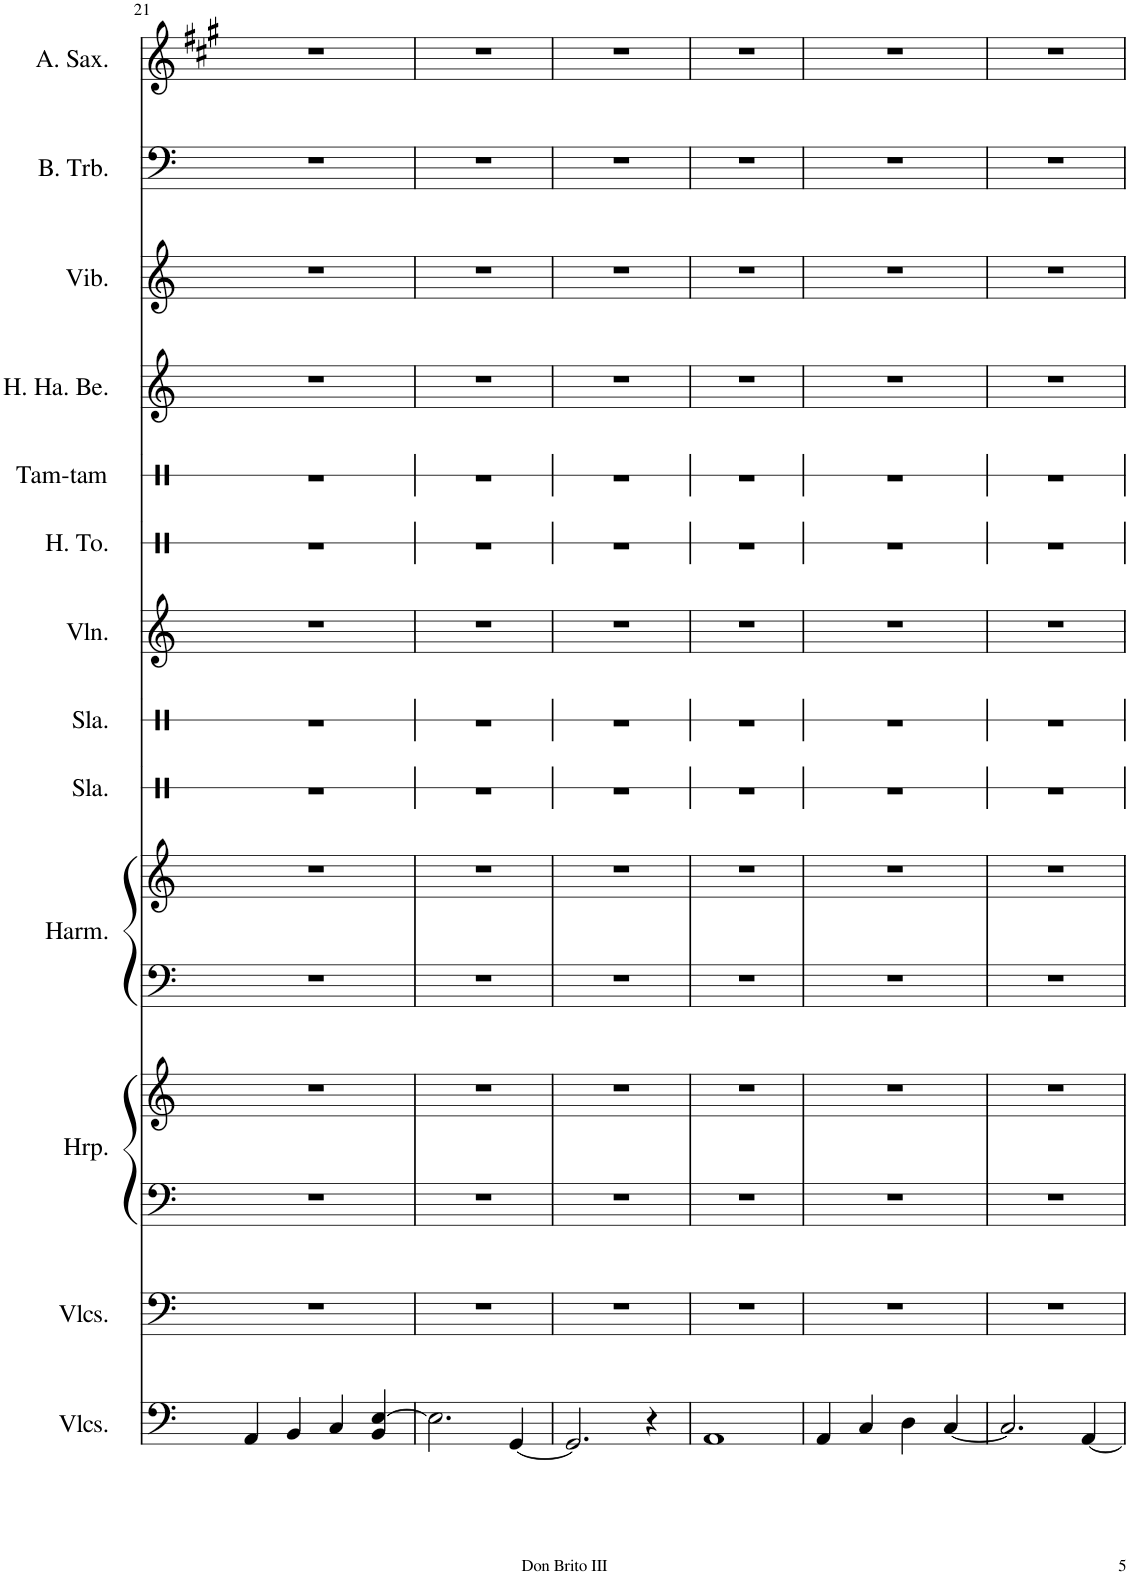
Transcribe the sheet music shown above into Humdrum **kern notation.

**kern	**kern	**kern	**kern	**kern	**kern	**kern	**kern	**kern	**kern	**kern	**kern	**kern	**kern	**kern
*part13	*part12	*part11	*part11	*part10	*part10	*part9	*part8	*part7	*part6	*part5	*part4	*part3	*part2	*part1
*staff15	*staff14	*staff13	*staff12	*staff11	*staff10	*staff9	*staff8	*staff7	*staff6	*staff5	*staff4	*staff3	*staff2	*staff1
*I"Violoncellos	*I"Violoncellos	*I"Harp	*	*I"Harmonium	*	*I"Slap	*I"Slap	*I"Violin	*I"High Tom	*I"Tam-tam	*I"High Hand Bells	*I"Vibraphone	*I"Bass Trombone	*I"Alto Saxophone
*I'Vlcs.	*I'Vlcs.	*I'Hrp.	*	*I'Harm.	*	*I'Sla.	*I'Sla.	*I'Vln.	*I'H. To.	*I'Tam-tam	*I'H. Ha. Be.	*I'Vib.	*I'B. Trb.	*I'A. Sax.
!!LO:PB:g=z
*clefF4	*clefF4	*clefF4	*clefG2	*clefF4	*clefG2	*clefX	*clefX	*clefG2	*clefX	*clefX	*clefG2	*clefG2	*clefF4	*clefG2
*	*	*	*	*	*	*	*	*	*	*	*	*	*	*Trd5c9
*k[]	*k[]	*k[]	*k[]	*k[]	*k[]	*k[]	*k[]	*k[]	*k[]	*k[]	*k[]	*k[]	*k[]	*k[f#c#g#]
*M4/4	*M4/4	*M4/4	*M4/4	*M4/4	*M4/4	*M4/4	*M4/4	*M4/4	*M4/4	*M4/4	*M4/4	*M4/4	*M4/4	*M4/4
=21	=21	=21	=21	=21	=21	=21	=21	=21	=21	=21	=21	=21	=21	=21
4AA/	1r	1r	1r	1r	1r	1r	1r	1r	1r	1r	1r	1r	1r	1r
4BB/	.	.	.	.	.	.	.	.	.	.	.	.	.	.
4C/	.	.	.	.	.	.	.	.	.	.	.	.	.	.
4BB/ [4E/	.	.	.	.	.	.	.	.	.	.	.	.	.	.
=22	=22	=22	=22	=22	=22	=22	=22	=22	=22	=22	=22	=22	=22	=22
2.E\]	1r	1r	1r	1r	1r	1r	1r	1r	1r	1r	1r	1r	1r	1r
[4GG/	.	.	.	.	.	.	.	.	.	.	.	.	.	.
=23	=23	=23	=23	=23	=23	=23	=23	=23	=23	=23	=23	=23	=23	=23
2.GG/]	1r	1r	1r	1r	1r	1r	1r	1r	1r	1r	1r	1r	1r	1r
4r	.	.	.	.	.	.	.	.	.	.	.	.	.	.
=24	=24	=24	=24	=24	=24	=24	=24	=24	=24	=24	=24	=24	=24	=24
1AA	1r	1r	1r	1r	1r	1r	1r	1r	1r	1r	1r	1r	1r	1r
=25	=25	=25	=25	=25	=25	=25	=25	=25	=25	=25	=25	=25	=25	=25
4AA/	1r	1r	1r	1r	1r	1r	1r	1r	1r	1r	1r	1r	1r	1r
4C/	.	.	.	.	.	.	.	.	.	.	.	.	.	.
4D\	.	.	.	.	.	.	.	.	.	.	.	.	.	.
[4C/	.	.	.	.	.	.	.	.	.	.	.	.	.	.
=26	=26	=26	=26	=26	=26	=26	=26	=26	=26	=26	=26	=26	=26	=26
2.C/]	1r	1r	1r	1r	1r	1r	1r	1r	1r	1r	1r	1r	1r	1r
[4AA/	.	.	.	.	.	.	.	.	.	.	.	.	.	.
=	=	=	=	=	=	=	=	=	=	=	=	=	=	=
*-	*-	*-	*-	*-	*-	*-	*-	*-	*-	*-	*-	*-	*-	*-
